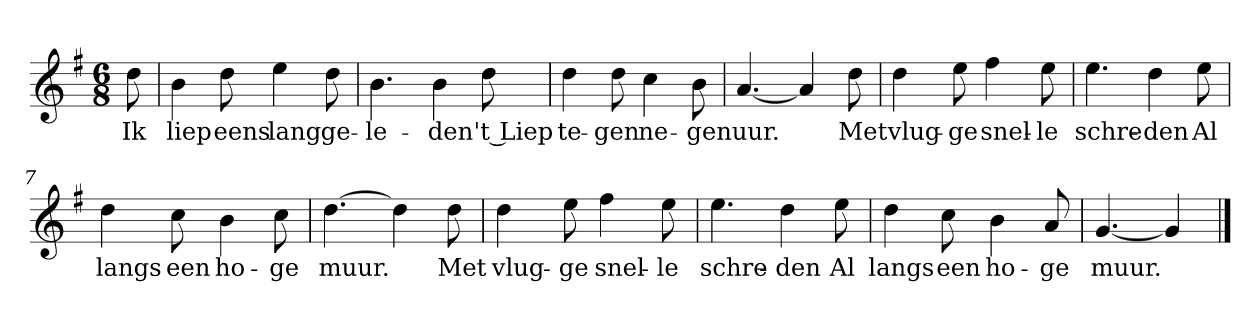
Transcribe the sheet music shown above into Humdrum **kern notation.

**kern	**text
*part1	*part1
*staff1	*staff1
*clefG2	*
*k[f#]	*
*G:	*
*M6/8	*
*MM120	*
=	=
8dd	Ik
=1	=1
4b	liep
8dd	eens
4ee	lang
8dd	ge-
=2	=2
4.b	-le-
4b	-den
8dd	't Liep
=3	=3
4dd	te-
8dd	-gen
4cc	ne-
8b	-gen
=4	=4
[4.a	uur.
4a]	.
8dd	Met
=5	=5
4dd	vlug-
8ee	-ge
4ff#	snel-
8ee	-le
=6	=6
4.ee	schre-
4dd	-den
8ee	Al
=7	=7
4dd	langs
8cc	een
4b	ho-
8cc	-ge
=8	=8
[4.dd	muur.
4dd]	.
8dd	Met
=9	=9
4dd	vlug-
8ee	-ge
4ff#	snel-
8ee	-le
=10	=10
4.ee	schre-
4dd	-den
8ee	Al
=11	=11
4dd	langs
8cc	een
4b	ho-
8a	-ge
=12	=12
[4.g	muur.
4g]	.
==	==
*-	*-
